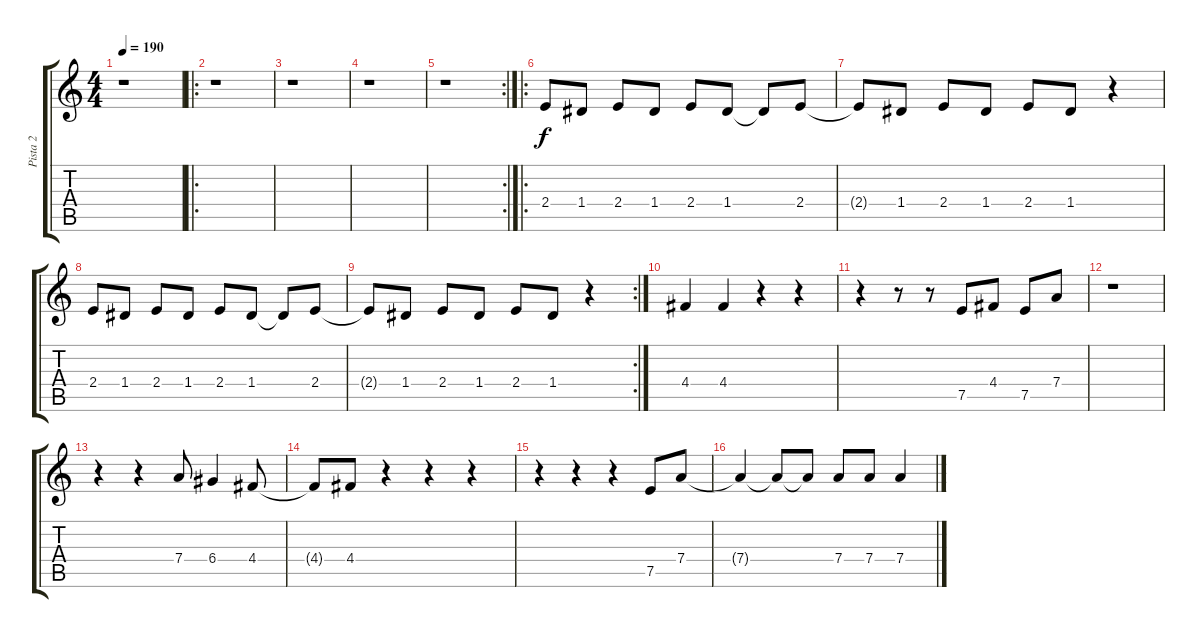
\track ("Pista 2" "Pista 2") {instrument electricguitarclean}
\staff {score tabs}
\tuning (E4 B3 G3 D3 A2 E2) {hide}
\ts (4 4)
\tempo 190
\clef g2
\ks c
r.1{dy f instrument electricguitarclean} |
\ro
r.1 |
r.1 |
r.1 |
\rc 2
r.1 |
\ro
2.4.8 1.4.8 2.4.8 1.4.8 2.4.8 1.4.8 1.4{t}.8 2.4.8 |
2.4{t}.8 1.4.8 2.4.8 1.4.8 2.4.8 1.4.8 r.4 |
2.4.8 1.4.8 2.4.8 1.4.8 2.4.8 1.4.8 1.4{t}.8 2.4.8 |
\rc 2
2.4{t}.8 1.4.8 2.4.8 1.4.8 2.4.8 1.4.8 r.4 |
4.4.4 4.4.4 r.4 r.4 |
r.4 r.8 r.8 7.5.8 4.4.8 7.5.8 7.4.8 |
r.1 |
r.4 r.4 7.4.8 6.4.4 4.4.8 |
4.4{t}.8 4.4.8 r.4 r.4 r.4 |
r.4 r.4 r.4 7.5.8 7.4.8 |
7.4{t}.4 7.4{t}.8 7.4{t}.8 7.4.8 7.4.8 7.4.4
